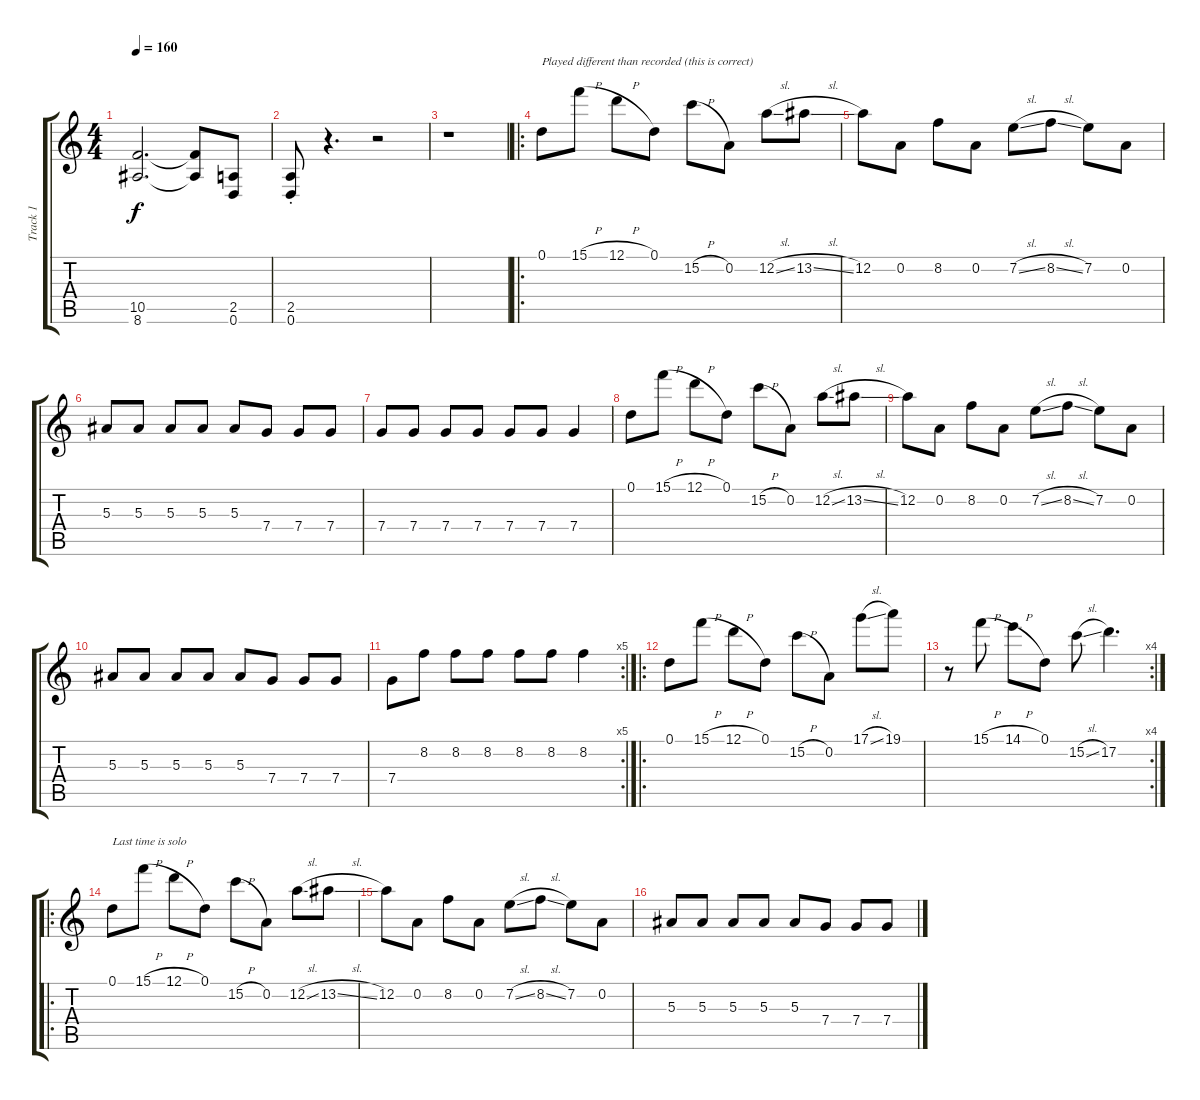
\track ("Track 1" "Track 1") {instrument overdrivenguitar}
\staff {score tabs}
\tuning (D4 A3 F3 C3 G2 D2) {hide}
\ts (4 4)
\tempo 160
\clef g2
\ks c
(10.5{t} 8.6{t}).2{d dy f} (10.5{t} 8.6{t}).8 (2.5 0.6).8 |
(2.5{st} 0.6).8 r.4{d} r.2 |
r.1 |
\ro
0.1.8{txt "Played different than recorded (this is correct)"} 15.1{h}.8 12.1{h}.8 0.1.8 15.2{h}.8 0.2.8 12.2{sl}.8 13.2{sl}.8 |
12.2.8 0.2.8 8.2.8 0.2.8 7.2{sl}.8 8.2{sl}.8 7.2.8 0.2.8 |
5.3.8 5.3.8 5.3.8 5.3.8 5.3.8 7.4.8 7.4.8 7.4.8 |
7.4.8 7.4.8 7.4.8 7.4.8 7.4.8 7.4.8 7.4.4 |
0.1.8 15.1{h}.8 12.1{h}.8 0.1.8 15.2{h}.8 0.2.8 12.2{sl}.8 13.2{sl}.8 |
12.2.8 0.2.8 8.2.8 0.2.8 7.2{sl}.8 8.2{sl}.8 7.2.8 0.2.8 |
5.3.8 5.3.8 5.3.8 5.3.8 5.3.8 7.4.8 7.4.8 7.4.8 |
\rc 5
7.4.8 8.2.8 8.2.8 8.2.8 8.2.8 8.2.8 8.2.4 |
\ro
0.1.8 15.1{h}.8 12.1{h}.8 0.1.8 15.2{h}.8 0.2.8 17.1{sl}.8 19.1.8 |
\rc 4
r.8 15.1{h}.8 14.1{h}.8 0.1.8 15.2{sl}.8 17.2.4{d} |
\ro
0.1.8{txt "Last time is solo"} 15.1{h}.8 12.1{h}.8 0.1.8 15.2{h}.8 0.2.8 12.2{sl}.8 13.2{sl}.8 |
12.2.8 0.2.8 8.2.8 0.2.8 7.2{sl}.8 8.2{sl}.8 7.2.8 0.2.8 |
5.3.8 5.3.8 5.3.8 5.3.8 5.3.8 7.4.8 7.4.8 7.4.8
